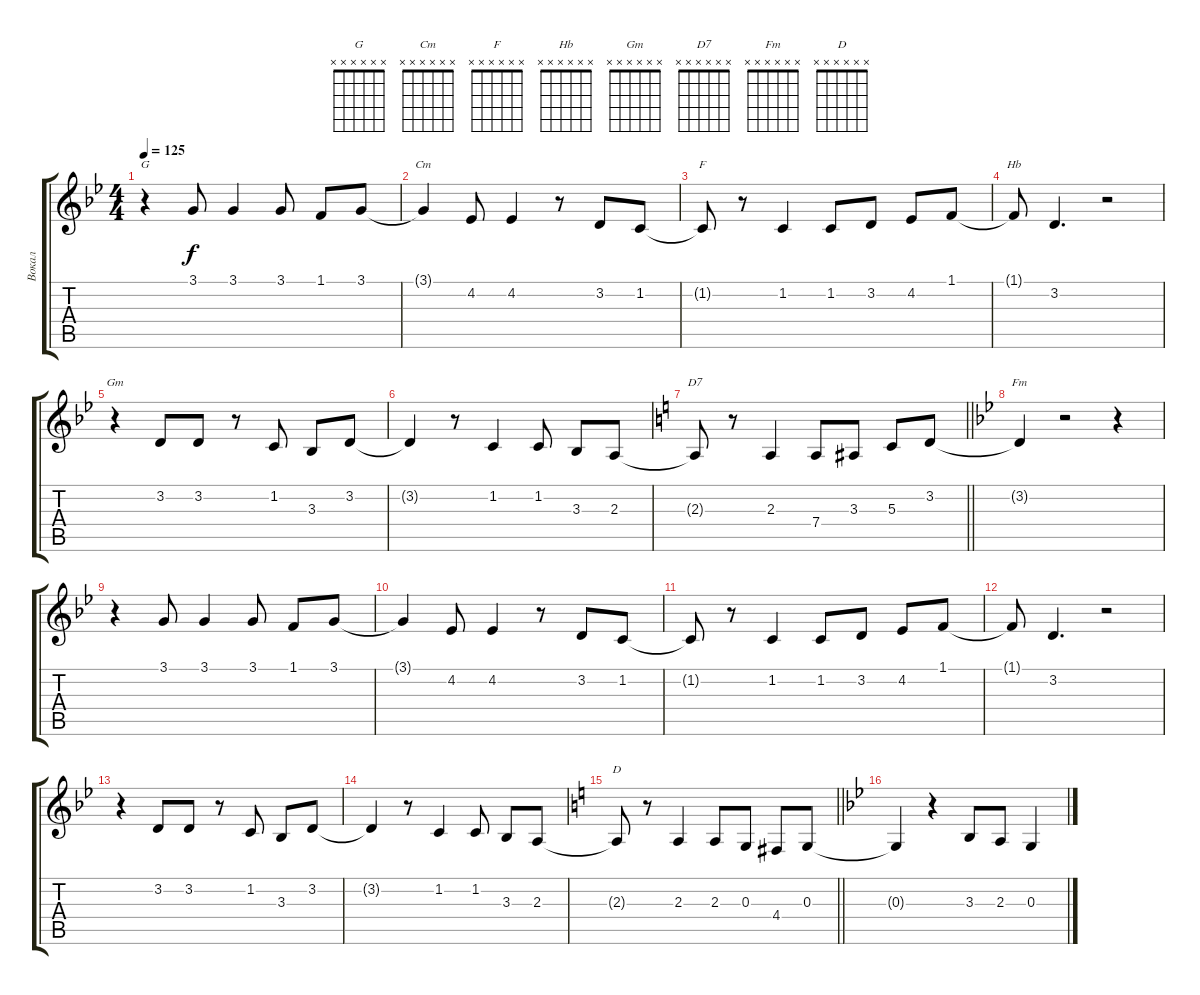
\track ("Вокал" "Вокал") {instrument stringensemble1}
\staff {score tabs}
\tuning (E4 B3 G3 D3 A2 E2) {hide}
\chord ("G" x x x x x x)
\chord ("Cm" x x x x x x)
\chord ("F" x x x x x x)
\chord ("Hb" x x x x x x)
\chord ("Gm" x x x x x x)
\chord ("D7" x x x x x x)
\chord ("Fm" x x x x x x)
\chord ("D" x x x x x x)
\ts (4 4)
\tempo 125
\clef g2
\ks bb
r.4{ch "G" dy f} 3.1.8 3.1.4 3.1.8 1.1.8 3.1.8 |
3.1{t}.4{ch "Cm"} 4.2.8 4.2.4 r.8 3.2.8 1.2.8 |
1.2{t}.8{ch "F"} r.8 1.2.4 1.2.8 3.2.8 4.2.8 1.1.8 |
1.1{t}.8{ch "Hb"} 3.2.4{d} r.2 |
r.4{ch "Gm"} 3.2.8 3.2.8 r.8 1.2.8 3.3.8 3.2.8 |
3.2{t}.4 r.8 1.2.4 1.2.8 3.3.8 2.3.8 |
\barLineRight lightlight
\ks c
2.3{t}.8{ch "D7"} r.8 2.3.4 7.4.8 3.3.8 5.3.8 3.2.8 |
\ks bb
3.2{t}.4{ch "Fm"} r.2 r.4 |
r.4 3.1.8 3.1.4 3.1.8 1.1.8 3.1.8 |
3.1{t}.4 4.2.8 4.2.4 r.8 3.2.8 1.2.8 |
1.2{t}.8 r.8 1.2.4 1.2.8 3.2.8 4.2.8 1.1.8 |
1.1{t}.8 3.2.4{d} r.2 |
r.4 3.2.8 3.2.8 r.8 1.2.8 3.3.8 3.2.8 |
3.2{t}.4 r.8 1.2.4 1.2.8 3.3.8 2.3.8 |
\barLineRight lightlight
\ks c
2.3{t}.8{ch "D"} r.8 2.3.4 2.3.8 0.3.8 4.4.8 0.3.8 |
\ks bb
0.3{t}.4 r.4 3.3.8 2.3.8 0.3.4
